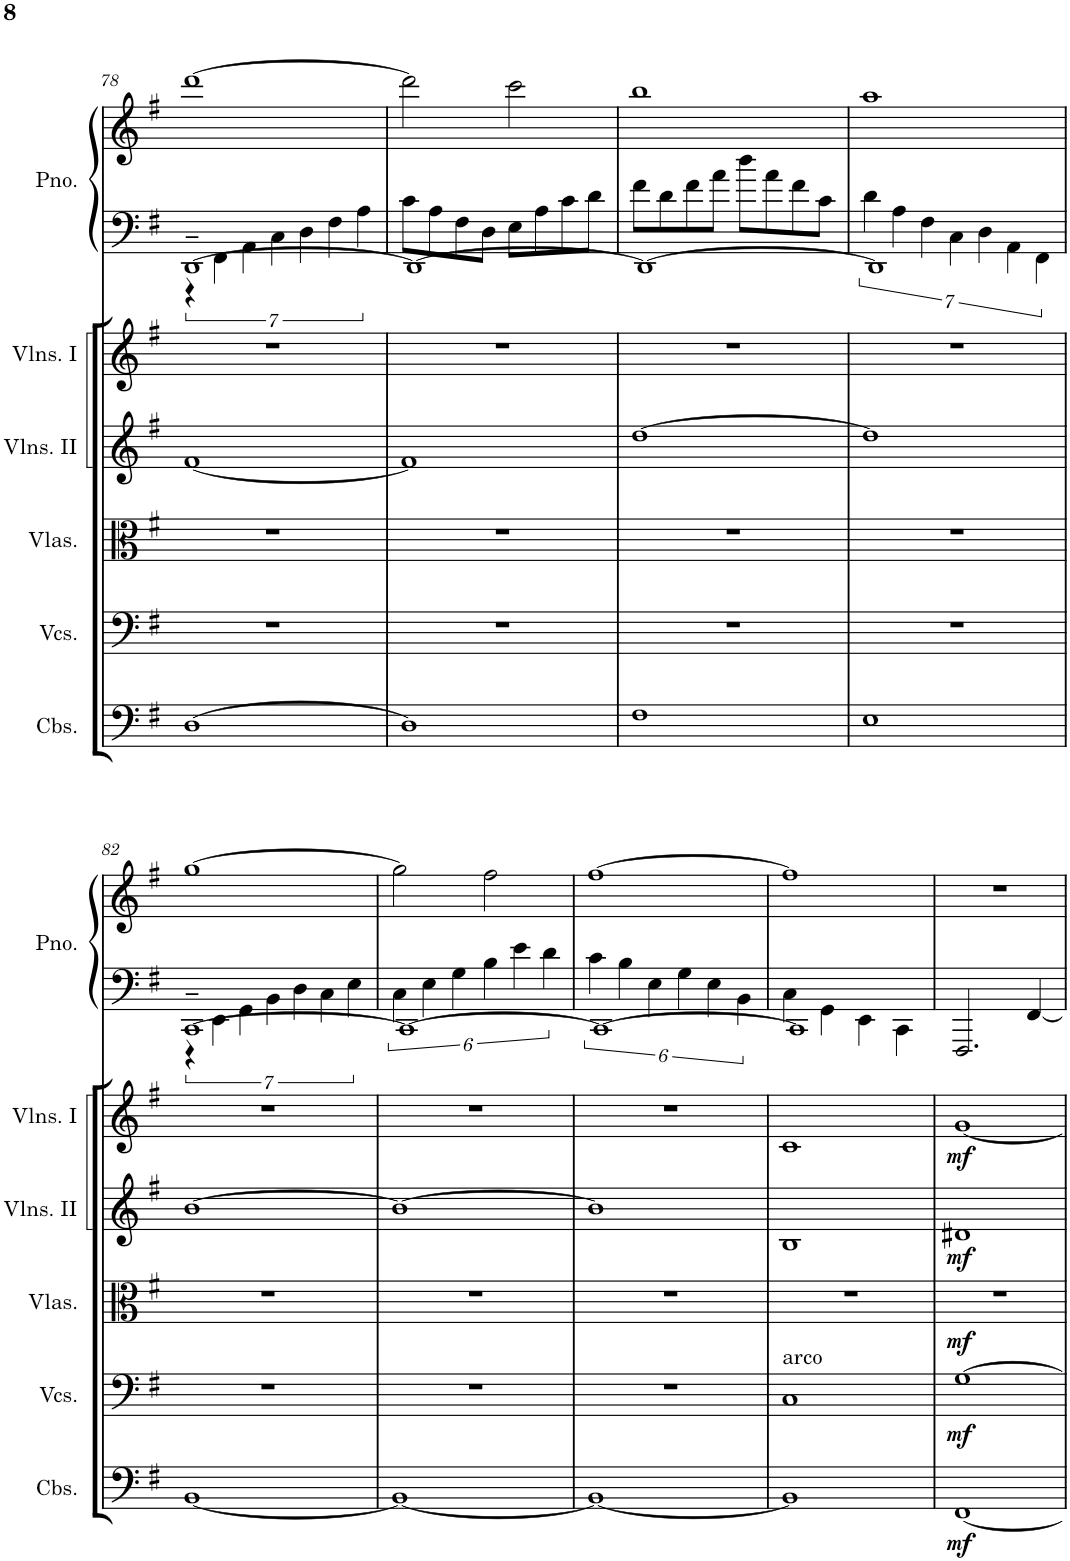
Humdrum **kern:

**kern	**dynam	**kern	**dynam	**kern	**dynam	**kern	**dynam	**kern	**dynam	**kern	**kern
*part6	*part6	*part5	*part5	*part4	*part4	*part3	*part3	*part2	*part2	*part1	*part1
*staff7	*staff7	*staff6	*staff6	*staff5	*staff5	*staff4	*staff4	*staff3	*staff3	*staff2	*staff1
*I"Contrabasses	*	*I"Violoncellos	*	*I"Violas	*	*I"Violins II	*	*I"Violins I	*	*I"Piano	*
*I'Cbs.	*	*I'Vcs.	*	*I'Vlas.	*	*I'Vlns. II	*	*I'Vlns. I	*	*I'Pno.	*
!!LO:PB:g=z
*clefF4	*	*clefF4	*	*clefC3	*	*clefG2	*	*clefG2	*	*clefF4	*clefG2
*Trd7c12	*	*	*	*	*	*	*	*	*	*	*
*k[f#]	*	*k[f#]	*	*k[f#]	*	*k[f#]	*	*k[f#]	*	*k[f#]	*k[f#]
*M2/2	*	*M2/2	*	*M2/2	*	*M2/2	*	*M2/2	*	*M2/2	*M2/2
=78	=78	=78	=78	=78	=78	=78	=78	=78	=78	=78	=78
*	*	*	*	*	*	*	*	*	*	*^	*
[1D	.	1r	.	1r	.	[1f#	.	1r	.	[1DD~	7r	[1ddd
.	.	.	.	.	.	.	.	.	.	.	7FF#\	.
.	.	.	.	.	.	.	.	.	.	.	7AA\	.
.	.	.	.	.	.	.	.	.	.	.	7C\	.
.	.	.	.	.	.	.	.	.	.	.	7D\	.
.	.	.	.	.	.	.	.	.	.	.	7F#\	.
.	.	.	.	.	.	.	.	.	.	.	7A\	.
=79	=79	=79	=79	=79	=79	=79	=79	=79	=79	=79	=79	=79
1D]	.	1r	.	1r	.	1f#]	.	1r	.	1DD_	8c\L	2ddd\]
.	.	.	.	.	.	.	.	.	.	.	8A\	.
.	.	.	.	.	.	.	.	.	.	.	8F#\	.
.	.	.	.	.	.	.	.	.	.	.	8D\J	.
.	.	.	.	.	.	.	.	.	.	.	8E\L	2ccc\
.	.	.	.	.	.	.	.	.	.	.	8A\	.
.	.	.	.	.	.	.	.	.	.	.	8c\	.
.	.	.	.	.	.	.	.	.	.	.	8d\J	.
=80	=80	=80	=80	=80	=80	=80	=80	=80	=80	=80	=80	=80
1F#	.	1r	.	1r	.	[1dd	.	1r	.	1DD_	8f#\L	1bb
.	.	.	.	.	.	.	.	.	.	.	8d\	.
.	.	.	.	.	.	.	.	.	.	.	8f#\	.
.	.	.	.	.	.	.	.	.	.	.	8a\J	.
.	.	.	.	.	.	.	.	.	.	.	8dd\L	.
.	.	.	.	.	.	.	.	.	.	.	8a\	.
.	.	.	.	.	.	.	.	.	.	.	8f#\	.
.	.	.	.	.	.	.	.	.	.	.	8c\J	.
=81	=81	=81	=81	=81	=81	=81	=81	=81	=81	=81	=81	=81
1E	.	1r	.	1r	.	1dd]	.	1r	.	1DD]	7d\	1aa
.	.	.	.	.	.	.	.	.	.	.	7A\	.
.	.	.	.	.	.	.	.	.	.	.	7F#\	.
.	.	.	.	.	.	.	.	.	.	.	7C\	.
.	.	.	.	.	.	.	.	.	.	.	7D\	.
.	.	.	.	.	.	.	.	.	.	.	7AA\	.
.	.	.	.	.	.	.	.	.	.	.	7FF#\	.
!!LO:LB:g=z
=82	=82	=82	=82	=82	=82	=82	=82	=82	=82	=82	=82	=82
[1BB	.	1r	.	1r	.	[1b	.	1r	.	[1CC~	7r	[1gg
.	.	.	.	.	.	.	.	.	.	.	7EE\	.
.	.	.	.	.	.	.	.	.	.	.	7GG\	.
.	.	.	.	.	.	.	.	.	.	.	7BB\	.
.	.	.	.	.	.	.	.	.	.	.	7D\	.
.	.	.	.	.	.	.	.	.	.	.	7C\	.
.	.	.	.	.	.	.	.	.	.	.	7E\	.
=83	=83	=83	=83	=83	=83	=83	=83	=83	=83	=83	=83	=83
1BB_	.	1r	.	1r	.	1b_	.	1r	.	1CC_	6C\	2gg\]
.	.	.	.	.	.	.	.	.	.	.	6E\	.
.	.	.	.	.	.	.	.	.	.	.	6G\	.
.	.	.	.	.	.	.	.	.	.	.	6B\	2ff#\
.	.	.	.	.	.	.	.	.	.	.	6e\	.
.	.	.	.	.	.	.	.	.	.	.	6d\	.
=84	=84	=84	=84	=84	=84	=84	=84	=84	=84	=84	=84	=84
1BB_	.	1r	.	1r	.	1b]	.	1r	.	1CC_	6c\	[1ff#
.	.	.	.	.	.	.	.	.	.	.	6B\	.
.	.	.	.	.	.	.	.	.	.	.	6E\	.
.	.	.	.	.	.	.	.	.	.	.	6G\	.
.	.	.	.	.	.	.	.	.	.	.	6E\	.
.	.	.	.	.	.	.	.	.	.	.	6BB\	.
=85	=85	=85	=85	=85	=85	=85	=85	=85	=85	=85	=85	=85
!	!	!LO:TX:a:t=arco	!	!	!	!	!	!	!	!	!	!
1BB]	.	1C	.	1r	.	1B	.	1c	.	1CC]	4C\	1ff#]
.	.	.	.	.	.	.	.	.	.	.	4GG\	.
.	.	.	.	.	.	.	.	.	.	.	4EE\	.
.	.	.	.	.	.	.	.	.	.	.	4CC\	.
=86	=86	=86	=86	=86	=86	=86	=86	=86	=86	=86	=86	=86
!	!LO:DY:b	!	!LO:DY:b	!	!LO:DY:b	!	!LO:DY:b	!	!LO:DY:b	!	!	!
*	*	*	*	*	*	*	*	*	*	*v	*v	*
[1FF#	mf	[1G	mf	1r	mf	1d#X	mf	[1g	mf	2.FFF#/	1r
.	.	.	.	.	.	.	.	.	.	[4FF#/	.
=	=	=	=	=	=	=	=	=	=	=	=
*-	*-	*-	*-	*-	*-	*-	*-	*-	*-	*-	*-
